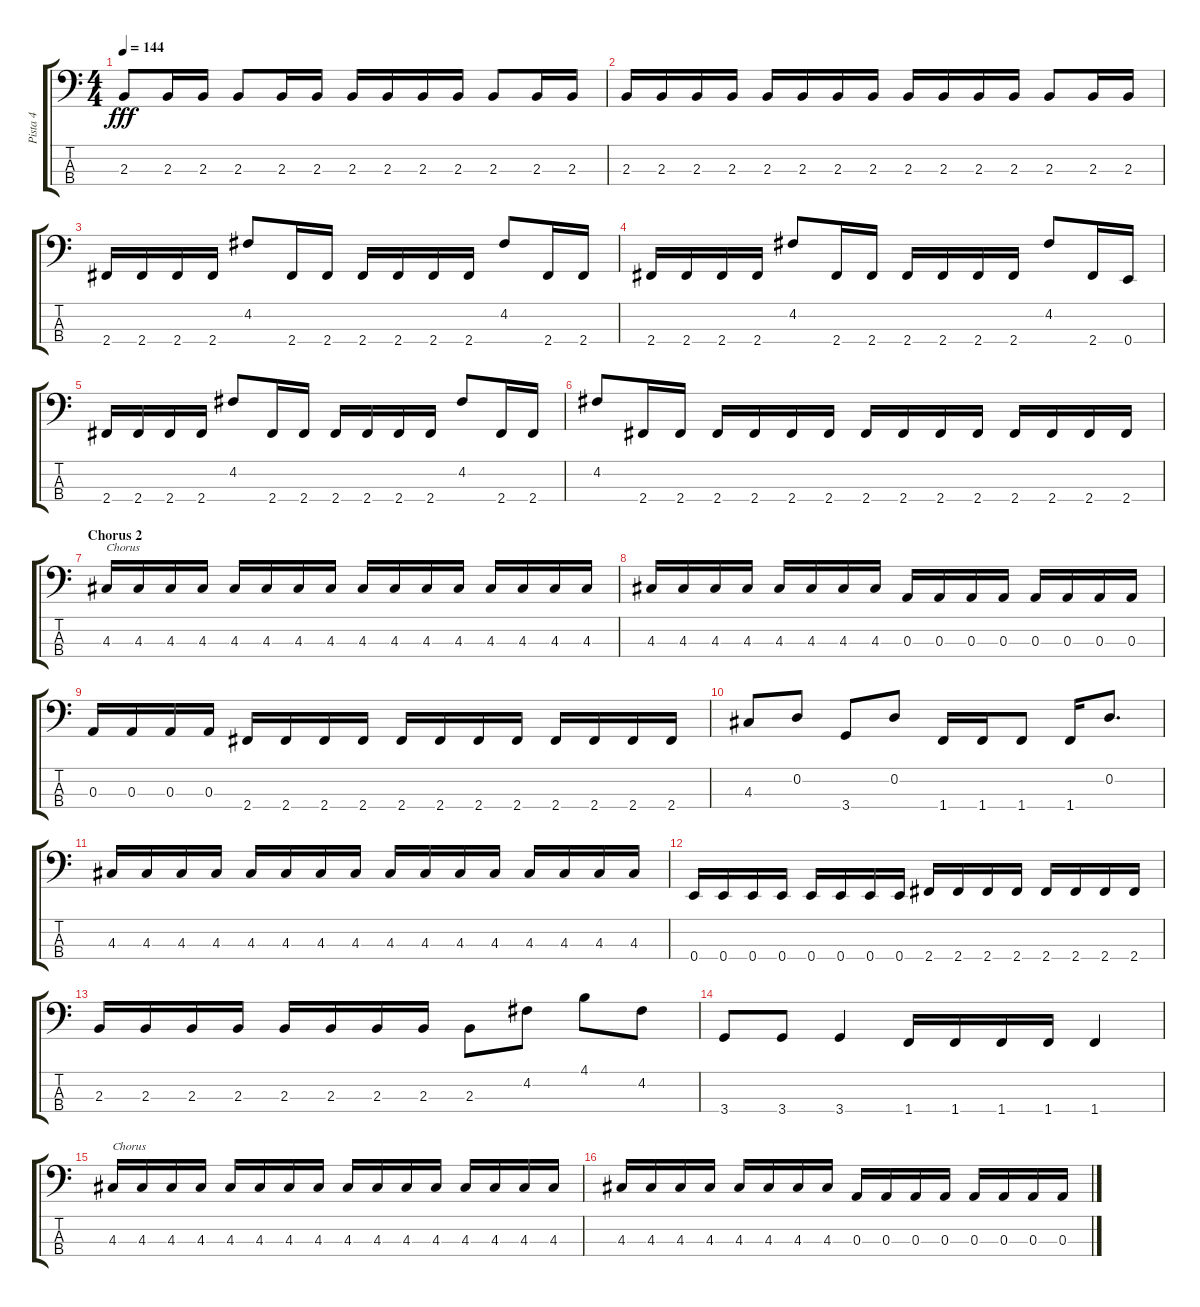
\track ("Pista 4" "Pista 4") {instrument electricbassfinger}
\staff {score tabs}
\tuning (G2 D2 A1 E1) {hide}
\ts (4 4)
\tempo 144
\clef f4
\ks c
2.3.8{dy fff} 2.3.16 2.3.16 2.3.8 2.3.16 2.3.16 2.3.16 2.3.16 2.3.16 2.3.16 2.3.8 2.3.16 2.3.16 |
2.3.16 2.3.16 2.3.16 2.3.16 2.3.16 2.3.16 2.3.16 2.3.16 2.3.16 2.3.16 2.3.16 2.3.16 2.3.8 2.3.16 2.3.16 |
2.4.16 2.4.16 2.4.16 2.4.16 4.2.8 2.4.16 2.4.16 2.4.16 2.4.16 2.4.16 2.4.16 4.2.8 2.4.16 2.4.16 |
2.4.16 2.4.16 2.4.16 2.4.16 4.2.8 2.4.16 2.4.16 2.4.16 2.4.16 2.4.16 2.4.16 4.2.8 2.4.16 0.4.16 |
2.4.16 2.4.16 2.4.16 2.4.16 4.2.8 2.4.16 2.4.16 2.4.16 2.4.16 2.4.16 2.4.16 4.2.8 2.4.16 2.4.16 |
4.2.8 2.4.16 2.4.16 2.4.16 2.4.16 2.4.16 2.4.16 2.4.16 2.4.16 2.4.16 2.4.16 2.4.16 2.4.16 2.4.16 2.4.16 |
\section ("" "Chorus 2")
4.3.16{txt "Chorus"} 4.3.16 4.3.16 4.3.16 4.3.16 4.3.16 4.3.16 4.3.16 4.3.16 4.3.16 4.3.16 4.3.16 4.3.16 4.3.16 4.3.16 4.3.16 |
4.3.16 4.3.16 4.3.16 4.3.16 4.3.16 4.3.16 4.3.16 4.3.16 0.3.16 0.3.16 0.3.16 0.3.16 0.3.16 0.3.16 0.3.16 0.3.16 |
0.3.16 0.3.16 0.3.16 0.3.16 2.4.16 2.4.16 2.4.16 2.4.16 2.4.16 2.4.16 2.4.16 2.4.16 2.4.16 2.4.16 2.4.16 2.4.16 |
4.3.8 0.2.8 3.4.8 0.2.8 1.4.16 1.4.16 1.4.8 1.4.16 0.2.8{d} |
4.3.16 4.3.16 4.3.16 4.3.16 4.3.16 4.3.16 4.3.16 4.3.16 4.3.16 4.3.16 4.3.16 4.3.16 4.3.16 4.3.16 4.3.16 4.3.16 |
0.4.16 0.4.16 0.4.16 0.4.16 0.4.16 0.4.16 0.4.16 0.4.16 2.4.16 2.4.16 2.4.16 2.4.16 2.4.16 2.4.16 2.4.16 2.4.16 |
2.3.16 2.3.16 2.3.16 2.3.16 2.3.16 2.3.16 2.3.16 2.3.16 2.3.8 4.2.8 4.1.8 4.2.8 |
3.4.8 3.4.8 3.4.4 1.4.16 1.4.16 1.4.16 1.4.16 1.4.4 |
4.3.16{txt "Chorus"} 4.3.16 4.3.16 4.3.16 4.3.16 4.3.16 4.3.16 4.3.16 4.3.16 4.3.16 4.3.16 4.3.16 4.3.16 4.3.16 4.3.16 4.3.16 |
4.3.16 4.3.16 4.3.16 4.3.16 4.3.16 4.3.16 4.3.16 4.3.16 0.3.16 0.3.16 0.3.16 0.3.16 0.3.16 0.3.16 0.3.16 0.3.16
